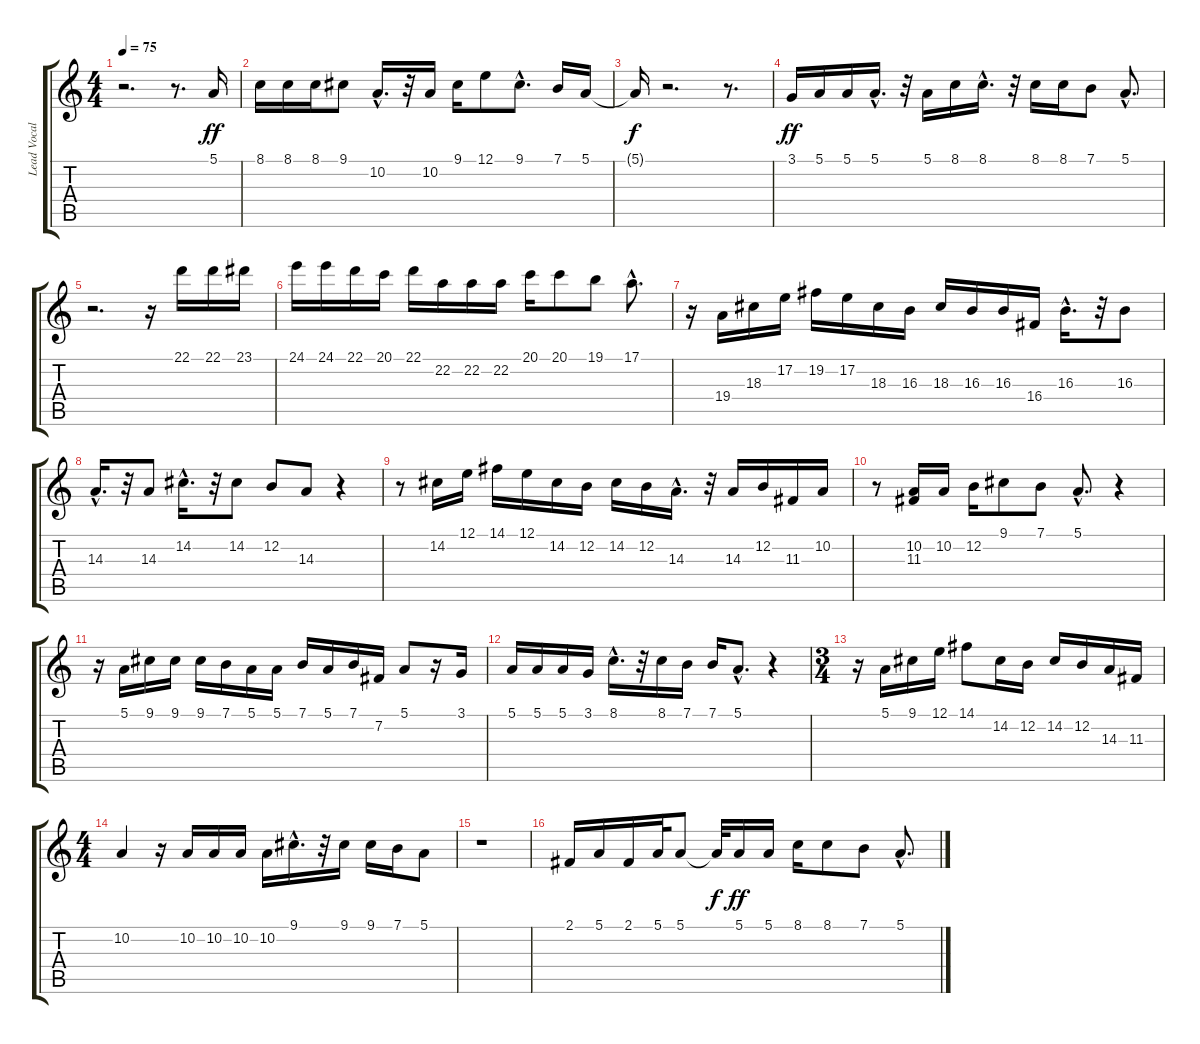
\track ("Lead Vocal" "Lead Vocal") {instrument panflute}
\staff {score tabs}
\tuning (E4 B3 G3 D3 A2 E2) {hide}
\ts (4 4)
\tempo 75
\clef g2
\ks c
r.2{d dy ff} r.8{d} 5.1.16 |
8.1.16 8.1.16 8.1.16 9.1.8 10.2{hac}.16{d} r.32 10.2.16 9.1.16 12.1.8 9.1{hac}.8{d} 7.1.16 5.1.16 |
5.1{t}.16{dy f} r.2{d} r.8{d} |
3.1.16{dy ff} 5.1.16 5.1.16 5.1{hac}.16{d} r.32 5.1.16 8.1.16 8.1{hac}.16{d} r.32 8.1.16 8.1.16 7.1.8 5.1{hac}.8{d} |
r.2{d} r.16 22.1.16 22.1.16 23.1.16 |
24.1.16 24.1.16 22.1.16 20.1.16 22.1.16 22.2.16 22.2.16 22.2.16 20.1.16 20.1.8 19.1.8 17.1{hac}.8{d} |
r.16 19.4.16 18.3.16 17.2.16 19.2.16 17.2.16 18.3.16 16.3.16 18.3.16 16.3.16 16.3.16 16.4.16 16.3{hac}.16{d} r.32 16.3.8 |
14.3{hac}.16{d} r.32 14.3.8 14.2{hac}.16{d} r.32 14.2.8 12.2.8 14.3.8 r.4 |
r.8 14.2.16 12.1.16 14.1.16 12.1.16 14.2.16 12.2.16 14.2.16 12.2.16 14.3{hac}.16{d} r.32 14.3.16 12.2.16 11.3.16 10.2.16 |
r.8 (10.2 11.3).16 10.2.16 12.2.16 9.1.8 7.1.8 5.1{hac}.8{d} r.4 |
r.16 5.1.16 9.1.16 9.1.16 9.1.16 7.1.16 5.1.16 5.1.16 7.1.16 5.1.16 7.1.16 7.2.16 5.1.8 r.16 3.1.16 |
5.1.16 5.1.16 5.1.16 3.1.16 8.1{hac}.16{d} r.32 8.1.16 7.1.16 7.1.16 5.1{hac}.8{d} r.4 |
\ts (3 4)
r.16 5.1.16 9.1.16 12.1.16 14.1.8 14.2.16 12.2.16 14.2.16 12.2.16 14.3.16 11.3.16 |
\ts (4 4)
10.2.4 r.16 10.2.16 10.2.16 10.2.16 10.2.16 9.1{hac}.16{d} r.32 9.1.16 9.1.16 7.1.16 5.1.8 |
r.1 |
2.1.16 5.1.16 2.1.16 5.1.32 5.1.8 5.1{t}.32{dy f} 5.1.16{dy ff} 5.1.16 8.1.16 8.1.8 7.1.8 5.1{hac}.8{d}
